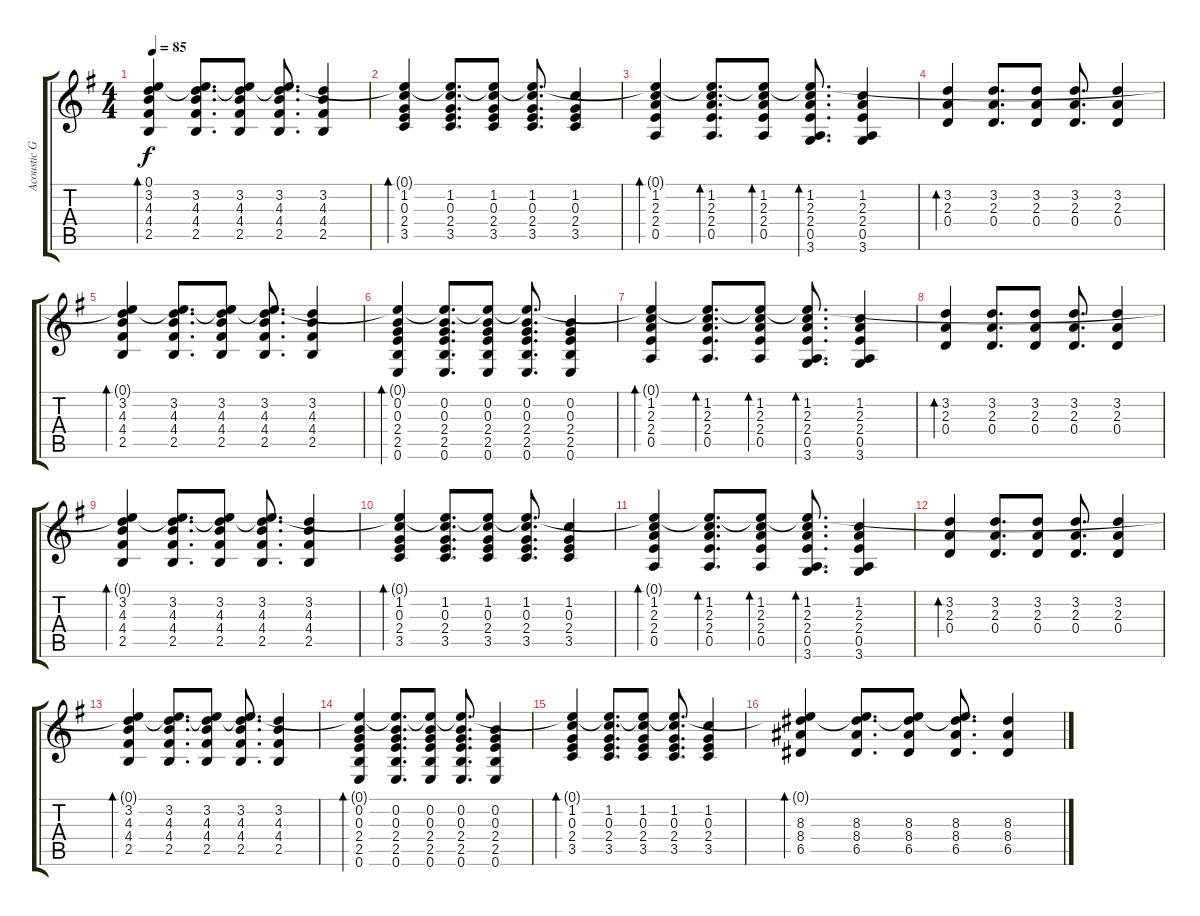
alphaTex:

\track ("Acoustic Guitar" "Acoustic G") {instrument acousticguitarsteel}
\staff {score tabs}
\tuning (E4 B3 G3 D3 A2 E2) {hide}
\ts (4 4)
\tempo 85
\clef g2
\ks g
(0.1{t} 3.2 4.3 4.4 2.5).4{bd 30 dy f} (0.1{t} 3.2 4.3 4.4 2.5).8{d} (0.1{t} 3.2 4.3 4.4 2.5).8 (0.1{t} 3.2 4.3 4.4 2.5).8{d} (3.2 4.3 4.4 2.5).4 |
(0.1{t} 1.2 0.3 2.4 3.5).4{bd 30} (0.1{t} 1.2 0.3 2.4 3.5).8{d} (0.1{t} 1.2 0.3 2.4 3.5).8 (0.1{t} 1.2 0.3 2.4 3.5).8{d} (1.2 0.3 2.4 3.5).4 |
(0.1{t} 1.2 2.3 2.4 0.5).4{bd 30} (0.1{t} 1.2 2.3 2.4 0.5).8{d bd 30} (0.1{t} 1.2 2.3 2.4 0.5).8{bd 30} (0.1{t} 1.2 2.3 2.4 0.5 3.6).8{d bd 30} (1.2 2.3 2.4 0.5 3.6).4 |
(3.2 2.3 0.4).4{bd 30} (3.2 2.3 0.4).8{d} (3.2 2.3 0.4).8 (3.2 2.3 0.4).8{d} (3.2 2.3 0.4).4 |
(0.1{t} 3.2 4.3 4.4 2.5).4{bd 30} (0.1{t} 3.2 4.3 4.4 2.5).8{d} (0.1{t} 3.2 4.3 4.4 2.5).8 (0.1{t} 3.2 4.3 4.4 2.5).8{d} (3.2 4.3 4.4 2.5).4 |
(0.1{t} 0.2 0.3 2.4 2.5 0.6).4{bd 30} (0.1{t} 0.2 0.3 2.4 2.5 0.6).8{d} (0.1{t} 0.2 0.3 2.4 2.5 0.6).8 (0.1{t} 0.2 0.3 2.4 2.5 0.6).8{d} (0.2 0.3 2.4 2.5 0.6).4 |
(0.1{t} 1.2 2.3 2.4 0.5).4{bd 30} (0.1{t} 1.2 2.3 2.4 0.5).8{d bd 30} (0.1{t} 1.2 2.3 2.4 0.5).8{bd 30} (0.1{t} 1.2 2.3 2.4 0.5 3.6).8{d bd 30} (1.2 2.3 2.4 0.5 3.6).4 |
(3.2 2.3 0.4).4{bd 30} (3.2 2.3 0.4).8{d} (3.2 2.3 0.4).8 (3.2 2.3 0.4).8{d} (3.2 2.3 0.4).4 |
(0.1{t} 3.2 4.3 4.4 2.5).4{bd 30} (0.1{t} 3.2 4.3 4.4 2.5).8{d} (0.1{t} 3.2 4.3 4.4 2.5).8 (0.1{t} 3.2 4.3 4.4 2.5).8{d} (3.2 4.3 4.4 2.5).4 |
(0.1{t} 1.2 0.3 2.4 3.5).4{bd 30} (0.1{t} 1.2 0.3 2.4 3.5).8{d} (0.1{t} 1.2 0.3 2.4 3.5).8 (0.1{t} 1.2 0.3 2.4 3.5).8{d} (1.2 0.3 2.4 3.5).4 |
(0.1{t} 1.2 2.3 2.4 0.5).4{bd 30} (0.1{t} 1.2 2.3 2.4 0.5).8{d bd 30} (0.1{t} 1.2 2.3 2.4 0.5).8{bd 30} (0.1{t} 1.2 2.3 2.4 0.5 3.6).8{d bd 30} (1.2 2.3 2.4 0.5 3.6).4 |
(3.2 2.3 0.4).4{bd 30} (3.2 2.3 0.4).8{d} (3.2 2.3 0.4).8 (3.2 2.3 0.4).8{d} (3.2 2.3 0.4).4 |
(0.1{t} 3.2 4.3 4.4 2.5).4{bd 30} (0.1{t} 3.2 4.3 4.4 2.5).8{d} (0.1{t} 3.2 4.3 4.4 2.5).8 (0.1{t} 3.2 4.3 4.4 2.5).8{d} (3.2 4.3 4.4 2.5).4 |
(0.1{t} 0.2 0.3 2.4 2.5 0.6).4{bd 30} (0.1{t} 0.2 0.3 2.4 2.5 0.6).8{d} (0.1{t} 0.2 0.3 2.4 2.5 0.6).8 (0.1{t} 0.2 0.3 2.4 2.5 0.6).8{d} (0.2 0.3 2.4 2.5 0.6).4 |
(0.1{t} 1.2 0.3 2.4 3.5).4{bd 30} (0.1{t} 1.2 0.3 2.4 3.5).8{d} (0.1{t} 1.2 0.3 2.4 3.5).8 (0.1{t} 1.2 0.3 2.4 3.5).8{d} (1.2 0.3 2.4 3.5).4 |
(0.1{t} 8.3 8.4 6.5).4{bd 30} (0.1{t} 8.3 8.4 6.5).8{d} (0.1{t} 8.3 8.4 6.5).8 (0.1{t} 8.3 8.4 6.5).8{d} (8.3 8.4 6.5).4
